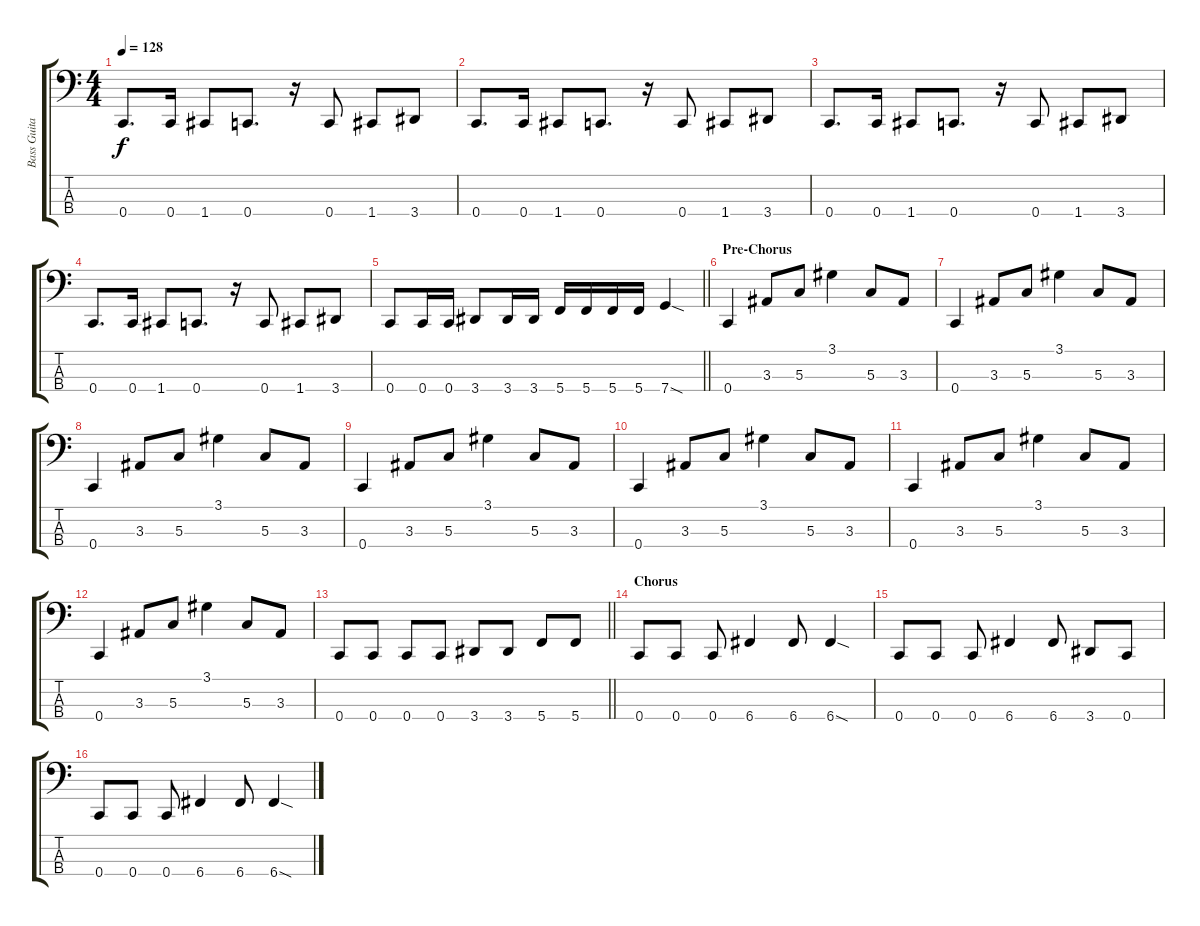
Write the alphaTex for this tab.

\track ("Bass Guitar" "Bass Guita") {instrument electricbassfinger}
\staff {score tabs}
\tuning (F2 C2 G1 C1) {hide}
\ts (4 4)
\tempo 128
\clef f4
\ks c
0.4.8{d dy f} 0.4.16 1.4.8 0.4.8{d} r.16 0.4.8 1.4.8 3.4.8 |
0.4.8{d} 0.4.16 1.4.8 0.4.8{d} r.16 0.4.8 1.4.8 3.4.8 |
0.4.8{d} 0.4.16 1.4.8 0.4.8{d} r.16 0.4.8 1.4.8 3.4.8 |
0.4.8{d} 0.4.16 1.4.8 0.4.8{d} r.16 0.4.8 1.4.8 3.4.8 |
\barLineRight lightlight
0.4.8 0.4.16 0.4.16 3.4.8 3.4.16 3.4.16 5.4.16 5.4.16 5.4.16 5.4.16 7.4{sod}.4 |
\section ("" "Pre-Chorus")
0.4.4 3.3.8 5.3.8 3.1.4 5.3.8 3.3.8 |
0.4.4 3.3.8 5.3.8 3.1.4 5.3.8 3.3.8 |
0.4.4 3.3.8 5.3.8 3.1.4 5.3.8 3.3.8 |
0.4.4 3.3.8 5.3.8 3.1.4 5.3.8 3.3.8 |
0.4.4 3.3.8 5.3.8 3.1.4 5.3.8 3.3.8 |
0.4.4 3.3.8 5.3.8 3.1.4 5.3.8 3.3.8 |
0.4.4 3.3.8 5.3.8 3.1.4 5.3.8 3.3.8 |
\barLineRight lightlight
0.4.8 0.4.8 0.4.8 0.4.8 3.4.8 3.4.8 5.4.8 5.4.8 |
\section ("" "Chorus")
0.4.8 0.4.8 0.4.8 6.4.4 6.4.8 6.4{sod}.4 |
0.4.8 0.4.8 0.4.8 6.4.4 6.4.8 3.4.8 0.4.8 |
0.4.8 0.4.8 0.4.8 6.4.4 6.4.8 6.4{sod}.4
